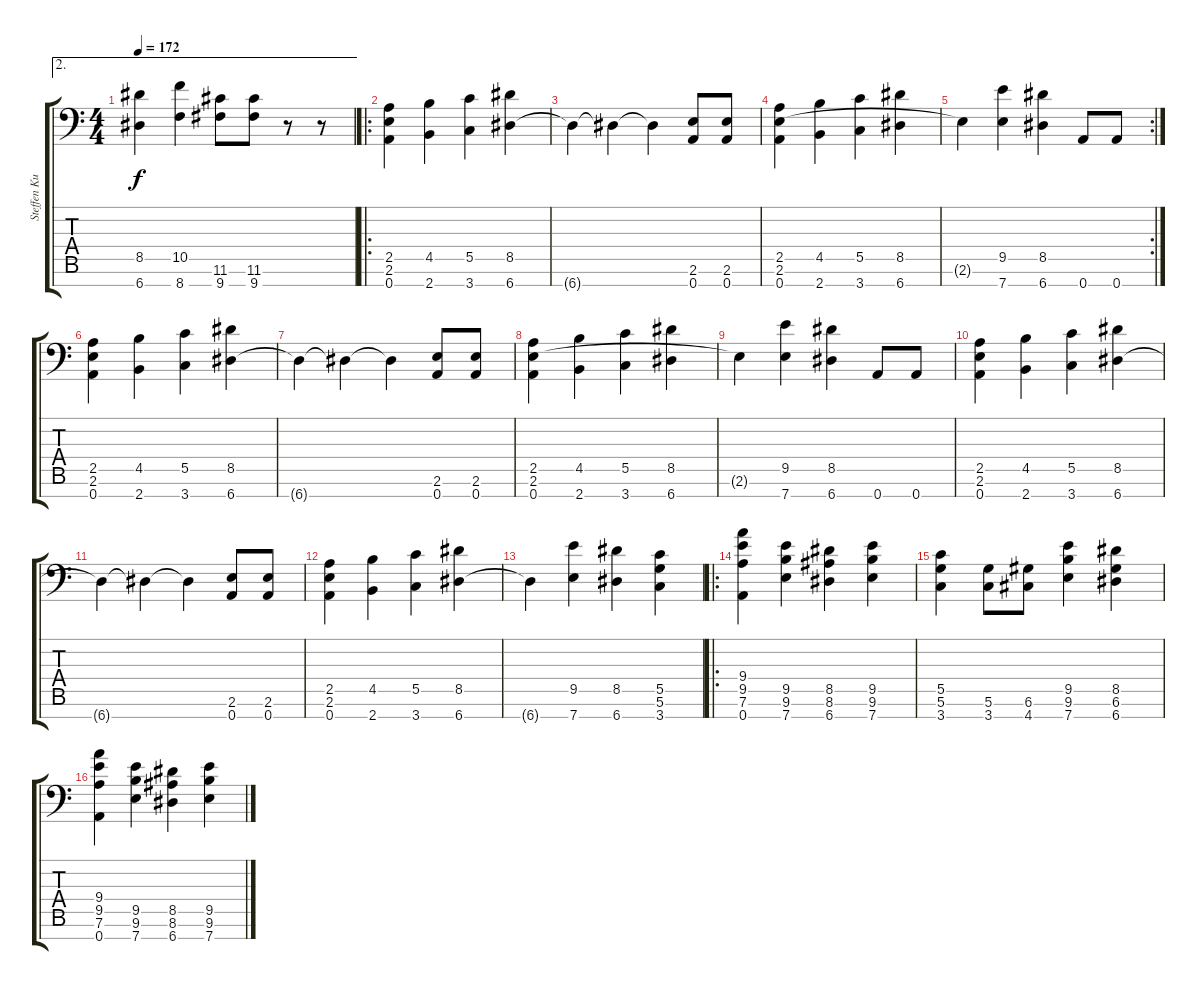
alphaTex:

\track ("Steffen Kummerer" "Steffen Ku") {instrument distortionguitar}
\staff {score tabs}
\tuning (D4 A3 F3 C3 G2 D2 A1) {hide}
\ae 2
\ts (4 4)
\tempo 172
\clef f4
\ks c
(8.5 6.7).4{dy f} (10.5 8.7).4 (11.6 9.7).8 (11.6 9.7).8 r.8 r.8 |
\ro
(2.5 2.6 0.7).4 (4.5 2.7).4 (5.5 3.7).4 (8.5 6.7).4 |
6.7{t}.4 6.7{t}.4 6.7{t}.4 (2.6 0.7).8 (2.6 0.7).8 |
(2.5 2.6 0.7).4 (4.5 2.7).4 (5.5 3.7).4 (8.5 6.7).4 |
\rc 2
2.6{t}.4 (9.5 7.7).4 (8.5 6.7).4 0.7.8 0.7.8 |
(2.5 2.6 0.7).4 (4.5 2.7).4 (5.5 3.7).4 (8.5 6.7).4 |
6.7{t}.4 6.7{t}.4 6.7{t}.4 (2.6 0.7).8 (2.6 0.7).8 |
(2.5 2.6 0.7).4 (4.5 2.7).4 (5.5 3.7).4 (8.5 6.7).4 |
2.6{t}.4 (9.5 7.7).4 (8.5 6.7).4 0.7.8 0.7.8 |
(2.5 2.6 0.7).4 (4.5 2.7).4 (5.5 3.7).4 (8.5 6.7).4 |
6.7{t}.4 6.7{t}.4 6.7{t}.4 (2.6 0.7).8 (2.6 0.7).8 |
(2.5 2.6 0.7).4 (4.5 2.7).4 (5.5 3.7).4 (8.5 6.7).4 |
6.7{t}.4 (9.5 7.7).4 (8.5 6.7).4 (5.5 5.6 3.7).4 |
\ro
(9.4 9.5 7.6 0.7).4 (9.5 9.6 7.7).4 (8.5 8.6 6.7).4 (9.5 9.6 7.7).4 |
(5.5 5.6 3.7).4 (5.6 3.7).8 (6.6 4.7).8 (9.5 9.6 7.7).4 (8.5 6.6 6.7).4 |
(9.4 9.5 7.6 0.7).4 (9.5 9.6 7.7).4 (8.5 8.6 6.7).4 (9.5 9.6 7.7).4
